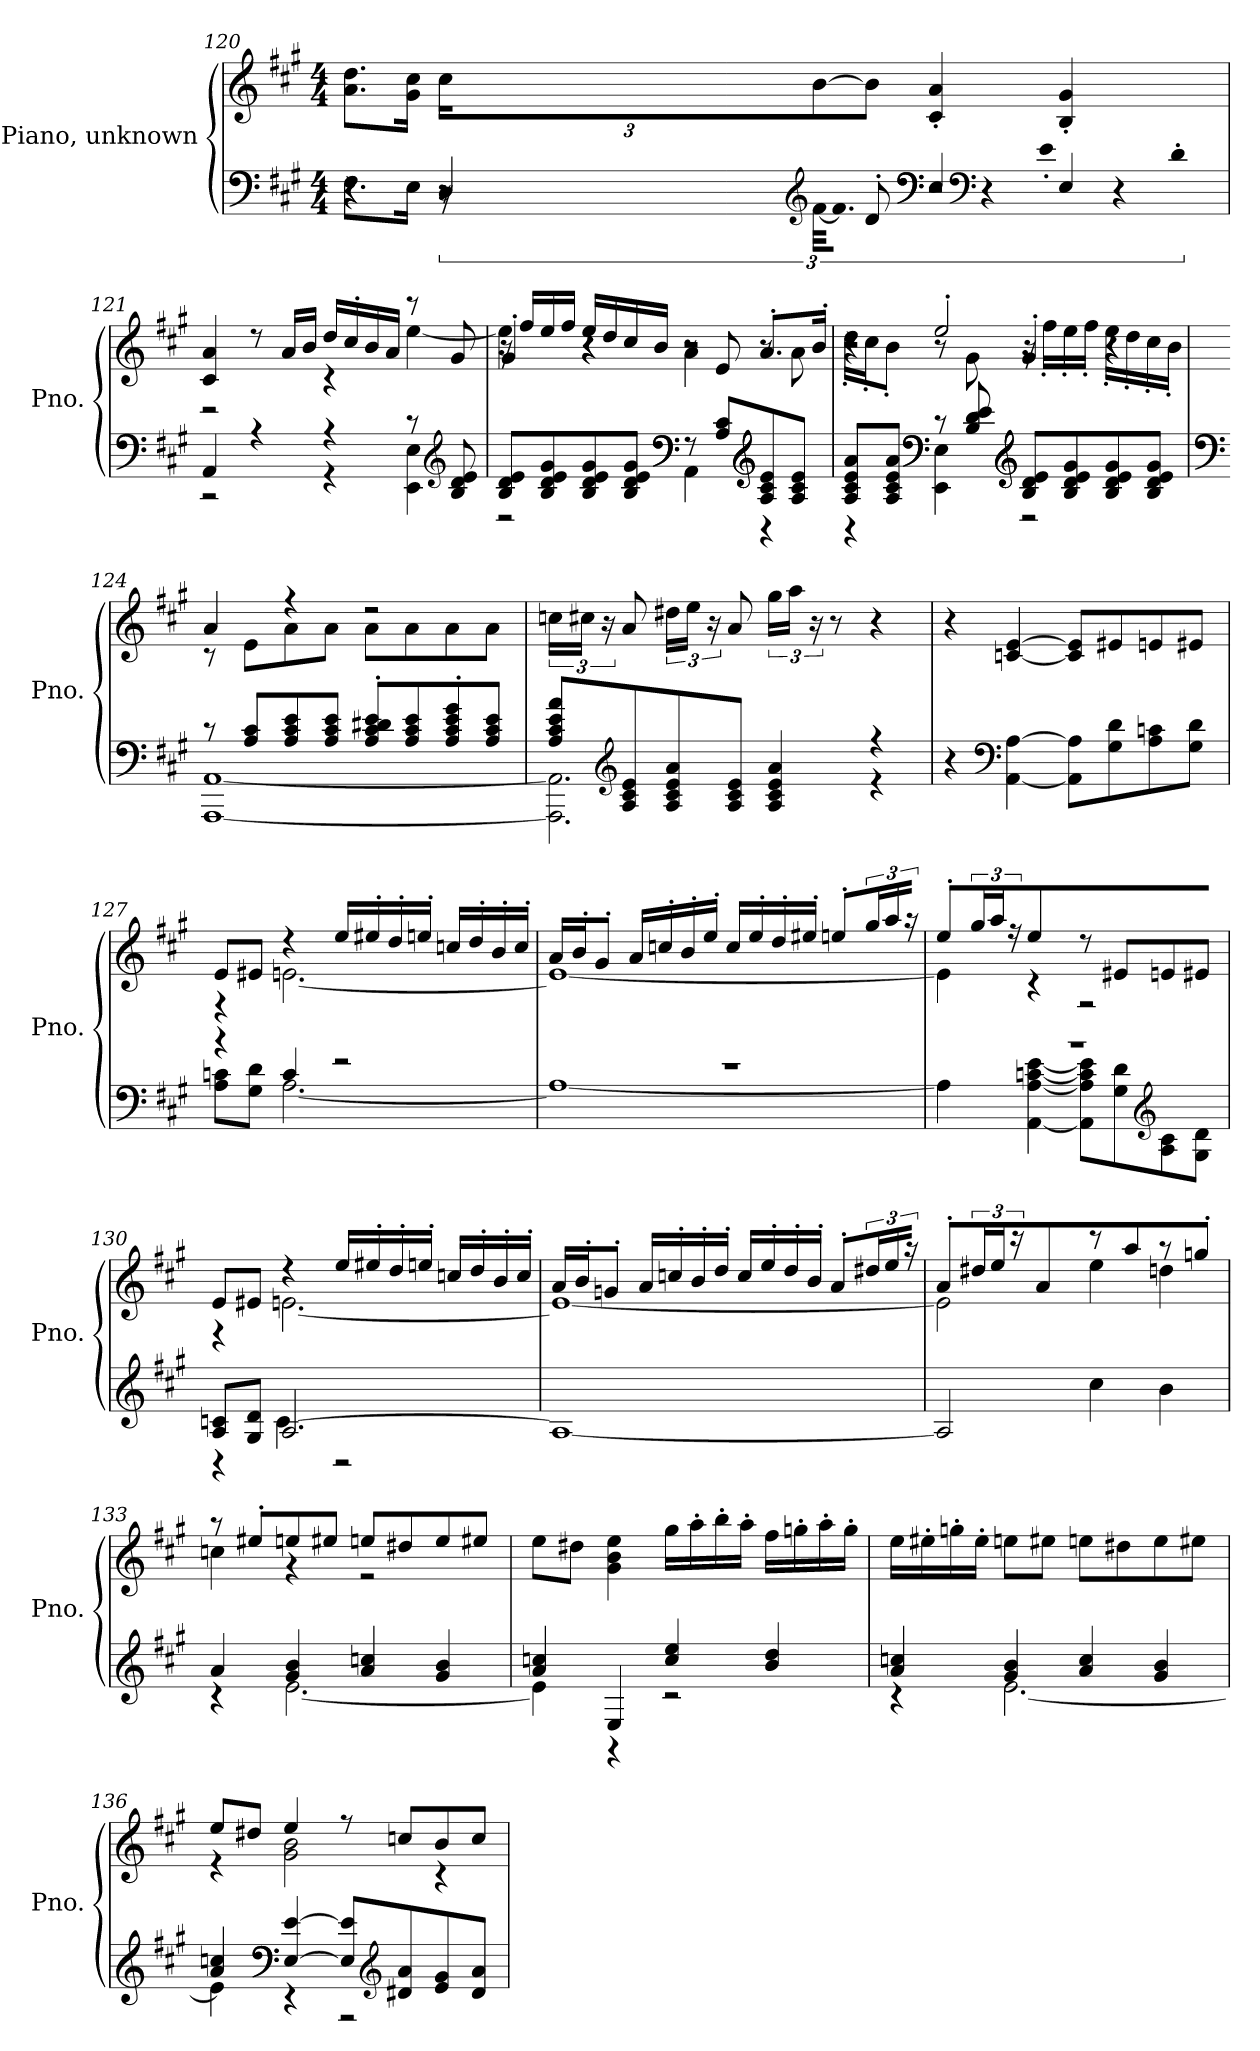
**kern	**kern
*part1	*part1
*staff2	*staff1
*I"Piano, unknown	*
*I'Pno.	*
*clefF4	*clefG2
*k[f#c#g#]	*k[f#c#g#]
*M4/4	*M4/4
=120	=120
*^	*
*	*^	*
4r	8.F#\L	4r	8.a\ 8.dd\L
.	16E\Jk	.	16g#\ 16cc#\Jk
*	*	*	*Xbrackettup
8r	24r	4D/	24cc#\KL
*clefG2	*	*	*
.	[48f#\KKL	.	[12b\
.	8.f#\J]	.	.
8d'/	.	.	8b\J]
*clefF4	*	*	*
2r	8r	4E/	4c#/' 4a/'
.	8e'\	.	.
.	8r	4E/	4B/' 4g#/'
.	8d'\	.	.
*	*v	*v	*
!!LO:PB:g=z
=121	=121	=121
*	*	*^
4AA/	2r	4c#/ 4a/	2r
4r	.	8r	.
.	.	16a/LL	.
.	.	16b/JJ	.
4r	4r	16dd/LL	4r
.	.	16cc#'/	.
.	.	16b/	.
.	.	16a/JJ	.
8r	4EE\ 4E\	8r	[4ee\
*clefG2	*	*	*
8B/ 8d/ 8e/	.	8g#/	.
=122	=122	=122	=122
*	*	*	*^
8B/ 8d/ 8e/L	2r	16r	4ee\]	4g#'/
.	.	16ff#/LL	.	.
8B/ 8d/ 8e/ 8g#/	.	16ee/	.	.
.	.	16ff#/JJ	.	.
8B/ 8d/ 8e/ 8g#/	.	16ee/LL	4r	4r
.	.	16dd/	.	.
8B/ 8d/ 8e/ 8g#/J	.	16cc#/	.	.
.	.	16b/JJ	.	.
*clefF4	*	*	*	*
8r	4AA\	8r	4a\	2r
8A/ 8c#/L	.	8e/	.	.
*clefG2	*	*	*	*
8A/ 8c#/ 8e/	4r	8.a'/L	8r	.
8A/ 8c#/ 8e/J	.	.	8a\	.
.	.	16b'/Jk	.	.
!!LO:LB:g=z	!!	!!
=123	=123	=123	=123	=123
8A/ 8c#/ 8e/ 8a/L	4r	4r	16dd'\LL	2r
.	.	.	16cc#'\J	.
8A/ 8c#/ 8e/ 8a/J	.	.	8b'\J	.
*clefF4	*	*	*	*
8r	4EE\ 4E\	2ee'/	8r	.
8B/ 8d/ 8e/	.	.	8g#\	.
*clefG2	*	*	*	*
8B/ 8d/ 8e/L	2r	.	16r	4g#'/
.	.	.	16ff#'\LL	.
8B/ 8d/ 8e/ 8g#/	.	.	16ee'\	.
.	.	.	16ff#'\JJ	.
8B/ 8d/ 8e/ 8g#/	.	4r	16ee'\LL	4r
.	.	.	16dd'\	.
8B/ 8d/ 8e/ 8g#/J	.	.	16cc#'\	.
.	.	.	16b'\JJ	.
*	*	*v	*v	*v
=124	=124	=124
*clefF4	*	*
*	*	*^
8r	[1AAA [1AA	4a/	8r
8A/ 8c#/L	.	.	8e\L
8A/ 8c#/ 8e/	.	4r	8a\
8A/ 8c#/ 8e/J	.	.	8a\J
8A/' 8c#/' 8d#X/' 8e/'L	.	2r	8a\L
8A/ 8c#/ 8e/	.	.	8a\
8A/' 8c#/' 8e/' 8g#/'	.	.	8a\
8A/ 8c#/ 8e/J	.	.	8a\J
*	*	*v	*v
!!LO:LB:g=z
=125	=125	=125
*	*	*brackettup
8A/ 8c#/ 8e/ 8a/L	2.AAA\] 2.AA\]	24ccn\LL
.	.	24cc#X\JJ
.	.	24r
*clefG2	*	*
8A/ 8c#/ 8e/	.	8a/
8A/ 8c#/ 8e/ 8a/	.	24dd#X\LL
.	.	24ee\JJ
.	.	24r
8A/ 8c#/ 8e/J	.	8a/
4A/ 4c#/ 4e/ 4a/	.	24gg#\LL
.	.	24aa\JJ
.	.	24r
.	.	8r
4r	4r	4r
*v	*v	*
=126	=126
4r	4r
*clefF4	*
[4AA\ [4A\	[4cn/ [4e/
8AA\] 8A\]L	8c/] 8e/]L
8G#\ 8d\	8e#X/
8A\ 8cn\	8en/
8G#\ 8d\J	8e#X/J
=127	=127
*^	*^
4r	8A\ 8cn\L	8e/L	4r
.	8G#\ 8d\J	8e#X/J	.
4c/	[2.A\	4r	[2.en\
2r	.	16ee/LL	.
.	.	16ee#X'/	.
.	.	16dd'/	.
.	.	16een'/JJ	.
.	.	16ccn/LL	.
.	.	16dd'/	.
.	.	16b'/	.
.	.	16cc'/JJ	.
!!LO:LB:g=z	!!
=128	=128	=128	=128
1r	1A_	16a/LL	1e_
.	.	16b'/J	.
.	.	8g#'/J	.
.	.	16a/LL	.
.	.	16ccn'/	.
.	.	16b'/	.
.	.	16ee'/JJ	.
.	.	16cc/LL	.
.	.	16ee'/	.
.	.	16dd'/	.
.	.	16ee#X'/JJ	.
.	.	8een'/L	.
.	.	24gg#/L	.
.	.	24aa/JJ	.
.	.	24r	.
=129	=129	=129	=129
1r	4A\]	8ee'/L	4e\]
.	.	24gg#/L	.
.	.	24aa/JJ	.
.	.	24r	.
.	[4AA\ [4A\ [4cn\ [4e\	4ee/	4r
.	8AA\] 8A\] 8c\] 8e\]L	8r	2r
.	8G#\ 8d\	8e#X/L	.
*clefG2	*	*	*
.	8A\ 8c\	8en/	.
.	8G#\ 8d\J	8e#X/J	.
!!LO:LB:g=z	!!
=130	=130	=130	=130
8A/ 8cn/L	4r	8e/L	4r
8G#/ 8d/J	.	8e#X/J	.
[2.A/	4c\	4r	[2.en\
.	2r	16ee/LL	.
.	.	16ee#X'/	.
.	.	16dd'/	.
.	.	16een'/JJ	.
.	.	16ccn/LL	.
.	.	16dd'/	.
.	.	16b'/	.
.	.	16cc'/JJ	.
*v	*v	*	*
=131	=131	=131
1A_	16a/LL	1e_
.	16b'/J	.
.	8gn'/J	.
.	16a/LL	.
.	16ccn'/	.
.	16b'/	.
.	16dd'/JJ	.
.	16cc/LL	.
.	16ee'/	.
.	16dd'/	.
.	16b'/JJ	.
.	8a'/L	.
.	24dd#X/L	.
.	24ee/JJ	.
.	24r	.
!!LO:LB:g=z	!!
=132	=132	=132
2A/]	8a'/L	2e\]
.	24dd#X/L	.
.	24ee/JJ	.
.	24r	.
.	4a/	.
4cc#\	8r	4ee\
.	8aa/	.
4b\	8r	4ddn\
.	8ggn'/	.
=133	=133	=133
*^	*	*
4a/	4r	8r	4ccn\
.	.	8ee#X'/L	.
4g#/ 4b/	[2.e\	8een/	4r
.	.	8ee#X/J	.
4a/ 4ccn/	.	8een/L	2r
.	.	8dd#X/	.
4g#/ 4b/	.	8ee/	.
.	.	8ee#X/J	.
*	*	*v	*v
=134	=134	=134
4a/ 4ccn/	4e\]	8ee\L
.	.	8dd#X\J
4E/	4r	4g#\ 4b\ 4ee\
4cc/ 4ee/	2r	16gg#\LL
.	.	16aa'\
.	.	16bb'\
.	.	16aa'\JJ
4b/ 4dd/	.	16ff#\LL
.	.	16ggn'\
.	.	16aa'\
.	.	16gg'\JJ
!!LO:PB:g=z
=135	=135	=135
4a/ 4ccn/	4r	16ee\LL
.	.	16ee#X'\
.	.	16ggn'\
.	.	16ee#'\JJ
4g#/ 4b/	[2.e\	8een\L
.	.	8ee#X\J
4a/ 4cc/	.	8een\L
.	.	8dd#X\
4g#/ 4b/	.	8ee\
.	.	8ee#X\J
=136	=136	=136
*	*	*^
4a/ 4ccn/	4e\]	8ee/L	4r
.	.	8dd#X/J	.
*clefF4	*	*	*
[4E/ [4e/	4r	4ee/	2g#\ 2b\
8E/] 8e/]L	2r	8r	.
*clefG2	*	*	*
8d#X/ 8a/	.	8ccn/L	.
8e/ 8g#/	.	8b/	4r
8d#/ 8a/J	.	8cc/J	.
*v	*v	*	*
*	*v	*v
=	=
*-	*-
